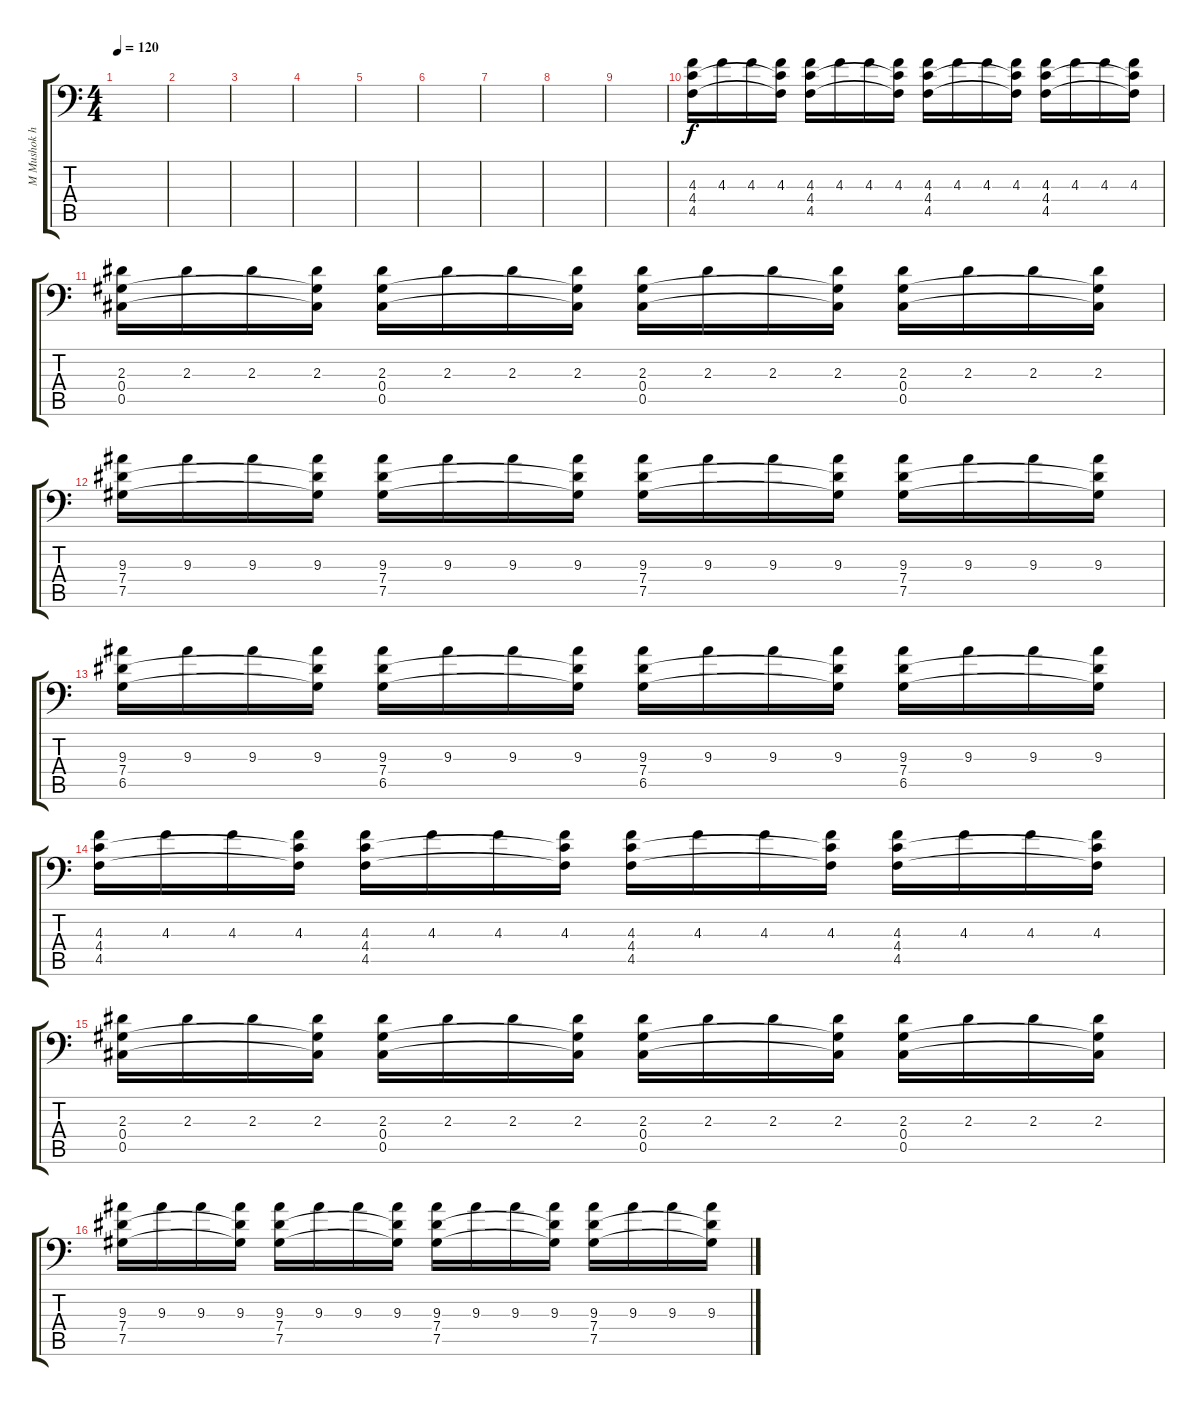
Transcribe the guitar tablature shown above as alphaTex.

\track ("M Mushok highgain" "M Mushok h") {instrument overdrivenguitar}
\staff {score tabs}
\tuning (Bb3 Gb3 Db3 Ab2 Db2 Ab1) {hide}
\ts (4 4)
\tempo 120
\clef f4
\ks c
|
|
|
|
|
|
|
|
|
(4.3 4.4 4.5).16 4.3.16 4.3.16 (4.3 4.4{t} 4.5{t}).16 (4.3 4.4 4.5).16 4.3.16 4.3.16 (4.3 4.4{t} 4.5{t}).16 (4.3 4.4 4.5).16 4.3.16 4.3.16 (4.3 4.4{t} 4.5{t}).16 (4.3 4.4 4.5).16 4.3.16 4.3.16 (4.3 4.4{t} 4.5{t}).16 |
(2.3 0.4 0.5).16 2.3.16 2.3.16 (2.3 0.4{t} 0.5{t}).16 (2.3 0.4 0.5).16 2.3.16 2.3.16 (2.3 0.4{t} 0.5{t}).16 (2.3 0.4 0.5).16 2.3.16 2.3.16 (2.3 0.4{t} 0.5{t}).16 (2.3 0.4 0.5).16 2.3.16 2.3.16 (2.3 0.4{t} 0.5{t}).16 |
(9.3 7.4 7.5).16 9.3.16 9.3.16 (9.3 7.4{t} 7.5{t}).16 (9.3 7.4 7.5).16 9.3.16 9.3.16 (9.3 7.4{t} 7.5{t}).16 (9.3 7.4 7.5).16 9.3.16 9.3.16 (9.3 7.4{t} 7.5{t}).16 (9.3 7.4 7.5).16 9.3.16 9.3.16 (9.3 7.4{t} 7.5{t}).16 |
(9.3 7.4 6.5).16 9.3.16 9.3.16 (9.3 7.4{t} 6.5{t}).16 (9.3 7.4 6.5).16 9.3.16 9.3.16 (9.3 7.4{t} 6.5{t}).16 (9.3 7.4 6.5).16 9.3.16 9.3.16 (9.3 7.4{t} 6.5{t}).16 (9.3 7.4 6.5).16 9.3.16 9.3.16 (9.3 7.4{t} 6.5{t}).16 |
(4.3 4.4 4.5).16 4.3.16 4.3.16 (4.3 4.4{t} 4.5{t}).16 (4.3 4.4 4.5).16 4.3.16 4.3.16 (4.3 4.4{t} 4.5{t}).16 (4.3 4.4 4.5).16 4.3.16 4.3.16 (4.3 4.4{t} 4.5{t}).16 (4.3 4.4 4.5).16 4.3.16 4.3.16 (4.3 4.4{t} 4.5{t}).16 |
(2.3 0.4 0.5).16 2.3.16 2.3.16 (2.3 0.4{t} 0.5{t}).16 (2.3 0.4 0.5).16 2.3.16 2.3.16 (2.3 0.4{t} 0.5{t}).16 (2.3 0.4 0.5).16 2.3.16 2.3.16 (2.3 0.4{t} 0.5{t}).16 (2.3 0.4 0.5).16 2.3.16 2.3.16 (2.3 0.4{t} 0.5{t}).16 |
(9.3 7.4 7.5).16 9.3.16 9.3.16 (9.3 7.4{t} 7.5{t}).16 (9.3 7.4 7.5).16 9.3.16 9.3.16 (9.3 7.4{t} 7.5{t}).16 (9.3 7.4 7.5).16 9.3.16 9.3.16 (9.3 7.4{t} 7.5{t}).16 (9.3 7.4 7.5).16 9.3.16 9.3.16 (9.3 7.4{t} 7.5{t}).16
